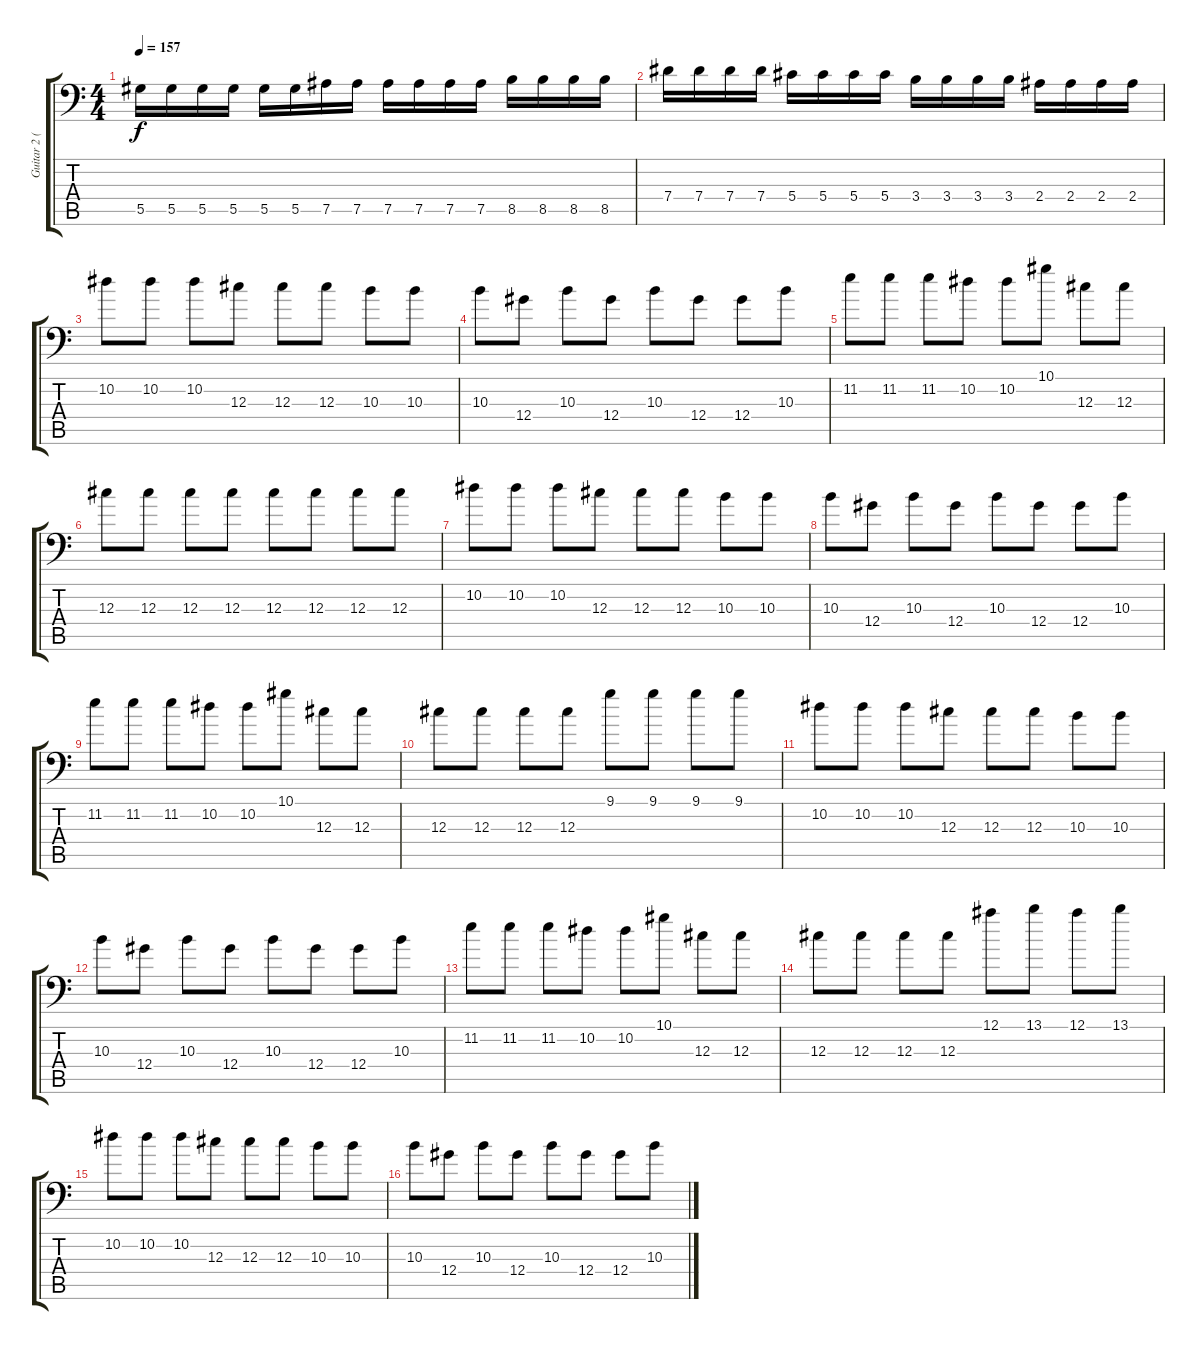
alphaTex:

\track ("Guitar 2 (Drop G#)" "Guitar 2 (") {instrument distortionguitar}
\staff {score tabs}
\tuning (Bb3 F3 Db3 Ab2 Eb2 Ab1) {hide}
\ts (4 4)
\tempo 157
\clef f4
\ks c
5.5.16{dy f} 5.5.16 5.5.16 5.5.16 5.5.16 5.5.16 7.5.16 7.5.16 7.5.16 7.5.16 7.5.16 7.5.16 8.5.16 8.5.16 8.5.16 8.5.16 |
7.4.16 7.4.16 7.4.16 7.4.16 5.4.16 5.4.16 5.4.16 5.4.16 3.4.16 3.4.16 3.4.16 3.4.16 2.4.16 2.4.16 2.4.16 2.4.16 |
10.2.8 10.2.8 10.2.8 12.3.8 12.3.8 12.3.8 10.3.8 10.3.8 |
10.3.8 12.4.8 10.3.8 12.4.8 10.3.8 12.4.8 12.4.8 10.3.8 |
11.2.8 11.2.8 11.2.8 10.2.8 10.2.8 10.1.8 12.3.8 12.3.8 |
12.3.8 12.3.8 12.3.8 12.3.8 12.3.8 12.3.8 12.3.8 12.3.8 |
10.2.8 10.2.8 10.2.8 12.3.8 12.3.8 12.3.8 10.3.8 10.3.8 |
10.3.8 12.4.8 10.3.8 12.4.8 10.3.8 12.4.8 12.4.8 10.3.8 |
11.2.8 11.2.8 11.2.8 10.2.8 10.2.8 10.1.8 12.3.8 12.3.8 |
12.3.8 12.3.8 12.3.8 12.3.8 9.1.8 9.1.8 9.1.8 9.1.8 |
10.2.8 10.2.8 10.2.8 12.3.8 12.3.8 12.3.8 10.3.8 10.3.8 |
10.3.8 12.4.8 10.3.8 12.4.8 10.3.8 12.4.8 12.4.8 10.3.8 |
11.2.8 11.2.8 11.2.8 10.2.8 10.2.8 10.1.8 12.3.8 12.3.8 |
12.3.8 12.3.8 12.3.8 12.3.8 12.1.8 13.1.8 12.1.8 13.1.8 |
10.2.8 10.2.8 10.2.8 12.3.8 12.3.8 12.3.8 10.3.8 10.3.8 |
10.3.8 12.4.8 10.3.8 12.4.8 10.3.8 12.4.8 12.4.8 10.3.8
